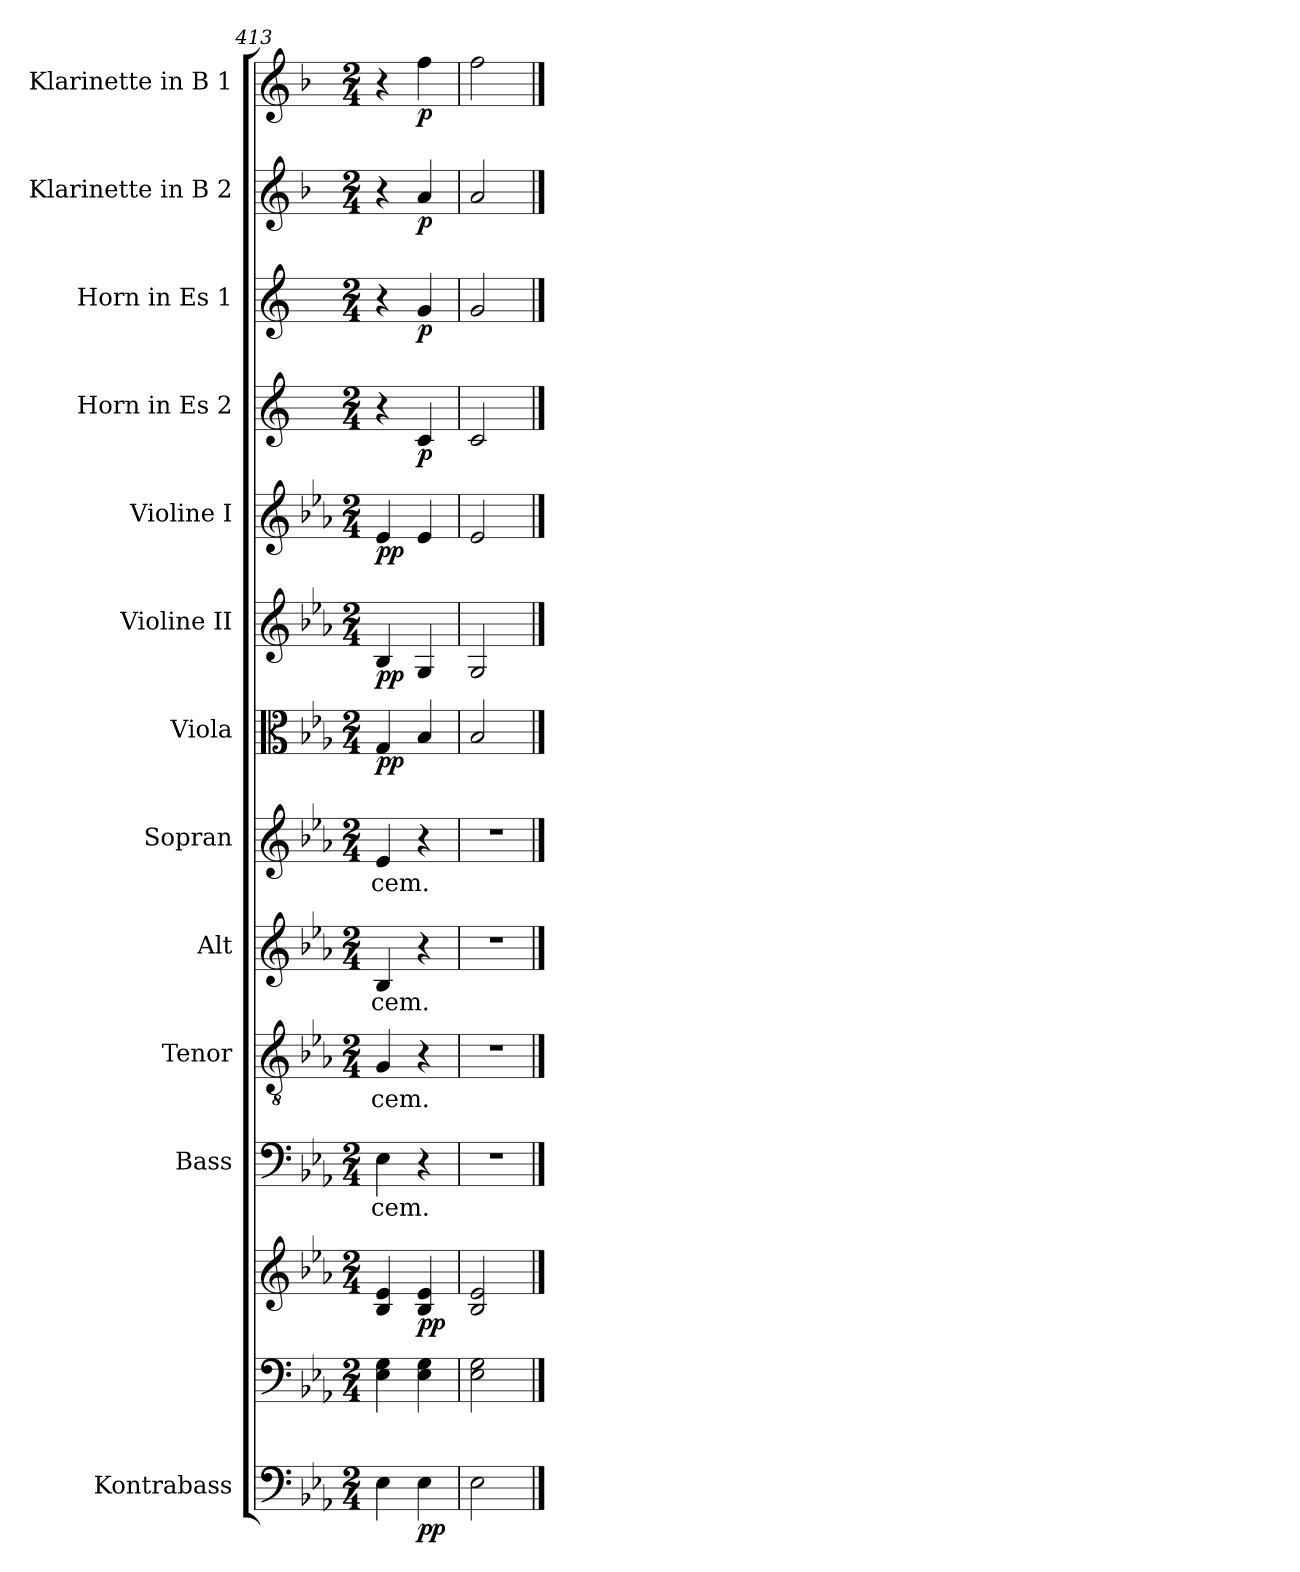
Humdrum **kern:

**kern	**dynam	**kern	**kern	**dynam	**kern	**text	**kern	**text	**kern	**text	**kern	**text	**kern	**dynam	**kern	**dynam	**kern	**dynam	**kern	**dynam	**kern	**dynam	**kern	**dynam	**kern	**dynam
*part13	*part13	*part12	*part12	*part12	*part11	*part11	*part10	*part10	*part9	*part9	*part8	*part8	*part7	*part7	*part6	*part6	*part5	*part5	*part4	*part4	*part3	*part3	*part2	*part2	*part1	*part1
*staff14	*staff14	*staff13	*staff12	*staff12/13	*staff11	*staff11	*staff10	*staff10	*staff9	*staff9	*staff8	*staff8	*staff7	*staff7	*staff6	*staff6	*staff5	*staff5	*staff4	*staff4	*staff3	*staff3	*staff2	*staff2	*staff1	*staff1
*I"Kontrabass	*	*	*	*	*I"Bass	*	*I"Tenor	*	*I"Alt	*	*I"Sopran	*	*I"Viola	*	*I"Violine II	*	*I"Violine I	*	*I"Horn in Es 2	*	*I"Horn in Es 1	*	*I"Klarinette in B 2	*	*I"Klarinette in B 1	*
*I'Kb.	*	*	*	*	*I'B	*	*I'T	*	*I'A	*	*I'S	*	*I'Vla.	*	*I'Vl. II	*	*I'Vl. I	*	*I'Hrn. 2	*	*I'Hrn. 1	*	*	*	*	*
*clefF4	*	*clefF4	*clefG2	*	*clefF4	*	*clefGv2	*	*clefG2	*	*clefG2	*	*clefC3	*	*clefG2	*	*clefG2	*	*clefG2	*	*clefG2	*	*clefG2	*	*clefG2	*
*ITrd7c12	*	*	*	*	*	*	*	*	*	*	*	*	*	*	*	*	*	*	*ITrd5c9	*	*ITrd5c9	*	*ITrd1c2	*	*ITrd1c2	*
*k[b-e-a-]	*	*k[b-e-a-]	*k[b-e-a-]	*	*k[b-e-a-]	*	*k[b-e-a-]	*	*k[b-e-a-]	*	*k[b-e-a-]	*	*k[b-e-a-]	*	*k[b-e-a-]	*	*k[b-e-a-]	*	*k[b-e-a-]	*	*k[b-e-a-]	*	*k[b-e-a-]	*	*k[b-e-a-]	*
*E-:	*	*E-:	*E-:	*	*E-:	*	*E-:	*	*E-:	*	*E-:	*	*E-:	*	*E-:	*	*E-:	*	*E-:	*	*E-:	*	*E-:	*	*E-:	*
*M2/4	*	*M2/4	*M2/4	*	*M2/4	*	*M2/4	*	*M2/4	*	*M2/4	*	*M2/4	*	*M2/4	*	*M2/4	*	*M2/4	*	*M2/4	*	*M2/4	*	*M2/4	*
=413	=413	=413	=413	=413	=413	=413	=413	=413	=413	=413	=413	=413	=413	=413	=413	=413	=413	=413	=413	=413	=413	=413	=413	=413	=413	=413
!	!	!	!	!	!	!LO:LY:b	!	!LO:LY:b	!	!LO:LY:b	!	!LO:LY:b	!	!LO:DY:b	!	!LO:DY:b	!	!LO:DY:b	!	!	!	!	!	!	!	!
4EE-\	.	4E-\ 4G\	4B-/ 4e-/	.	4E-\	-cem.	4G/	-cem.	4B-/	-cem.	4e-/	-cem.	4G/	pp	4B-/	pp	4e-/	pp	4r	.	4r	.	4r	.	4r	.
!	!LO:DY:b	!	!	!LO:DY:b	!	!	!	!	!	!	!	!	!	!	!	!	!	!	!	!LO:DY:b	!	!LO:DY:b	!	!LO:DY:b	!	!LO:DY:b
4EE-\	pp	4E-\ 4G\	4B-/ 4e-/	pp	4r	.	4r	.	4r	.	4r	.	4B-/	.	4G/	.	4e-/	.	4E-/	p	4B-/	p	4g/	p	4ee-\	p
=414	=414	=414	=414	=414	=414	=414	=414	=414	=414	=414	=414	=414	=414	=414	=414	=414	=414	=414	=414	=414	=414	=414	=414	=414	=414	=414
2EE-\	.	2E-\ 2G\	2B-/ 2e-/	.	2r	.	2r	.	2r	.	2r	.	2B-/	.	2G/	.	2e-/	.	2E-/	.	2B-/	.	2g/	.	2ee-\	.
==	==	==	==	==	==	==	==	==	==	==	==	==	==	==	==	==	==	==	==	==	==	==	==	==	==	==
*-	*-	*-	*-	*-	*-	*-	*-	*-	*-	*-	*-	*-	*-	*-	*-	*-	*-	*-	*-	*-	*-	*-	*-	*-	*-	*-
